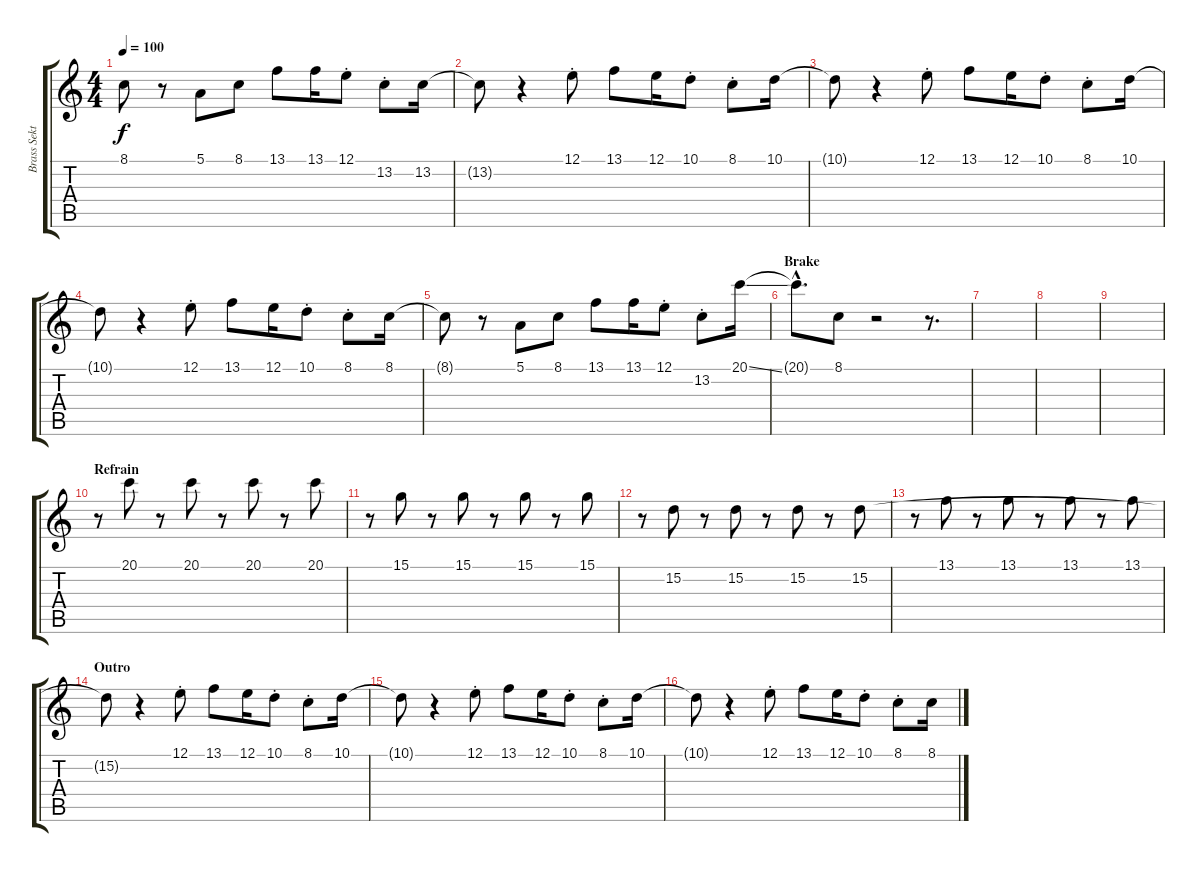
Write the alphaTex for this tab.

\track ("Brass Sektion 1" "Brass Sekt") {instrument brasssection}
\staff {score tabs}
\tuning (E4 B3 G3 D3 A2 E2) {hide}
\ts (4 4)
\tempo 100
\clef g2
\ks c
8.1{t}.8{dy f} r.8 5.1.8 8.1.8 13.1.8 13.1.16 12.1{st}.8 13.2{st}.8 13.2.16 |
13.2{t}.8 r.4 12.1{st}.8 13.1.8 12.1.16 10.1{st}.8 8.1{st}.8 10.1.16 |
10.1{t}.8 r.4 12.1{st}.8 13.1.8 12.1.16 10.1{st}.8 8.1{st}.8 10.1.16 |
10.1{t}.8 r.4 12.1{st}.8 13.1.8 12.1.16 10.1{st}.8 8.1{st}.8 8.1.16 |
8.1{t}.8 r.8 5.1.8 8.1.8 13.1.8 13.1.16 12.1{st}.8 13.2{st}.8 20.1{ss}.16 |
\section ("" "Brake")
20.1{hac t}.8{d} 8.1.8 r.2 r.8{d} |
|
|
|
\section ("" "Refrain")
r.8{volume 10} 20.1.8 r.8 20.1.8 r.8 20.1.8 r.8 20.1.8 |
r.8 15.1.8 r.8 15.1.8 r.8 15.1.8 r.8 15.1.8 |
r.8 15.2.8 r.8 15.2.8 r.8 15.2.8 r.8 15.2.8 |
r.8 13.1.8 r.8 13.1.8 r.8 13.1.8 r.8 13.1.8 |
\section ("" "Outro")
15.2{t}.8{volume 15} r.4 12.1{st}.8 13.1.8 12.1.16 10.1{st}.8 8.1{st}.8 10.1.16 |
10.1{t}.8 r.4 12.1{st}.8 13.1.8 12.1.16 10.1{st}.8 8.1{st}.8 10.1.16 |
10.1{t}.8 r.4 12.1{st}.8 13.1.8 12.1.16 10.1{st}.8 8.1{st}.8 8.1.16
